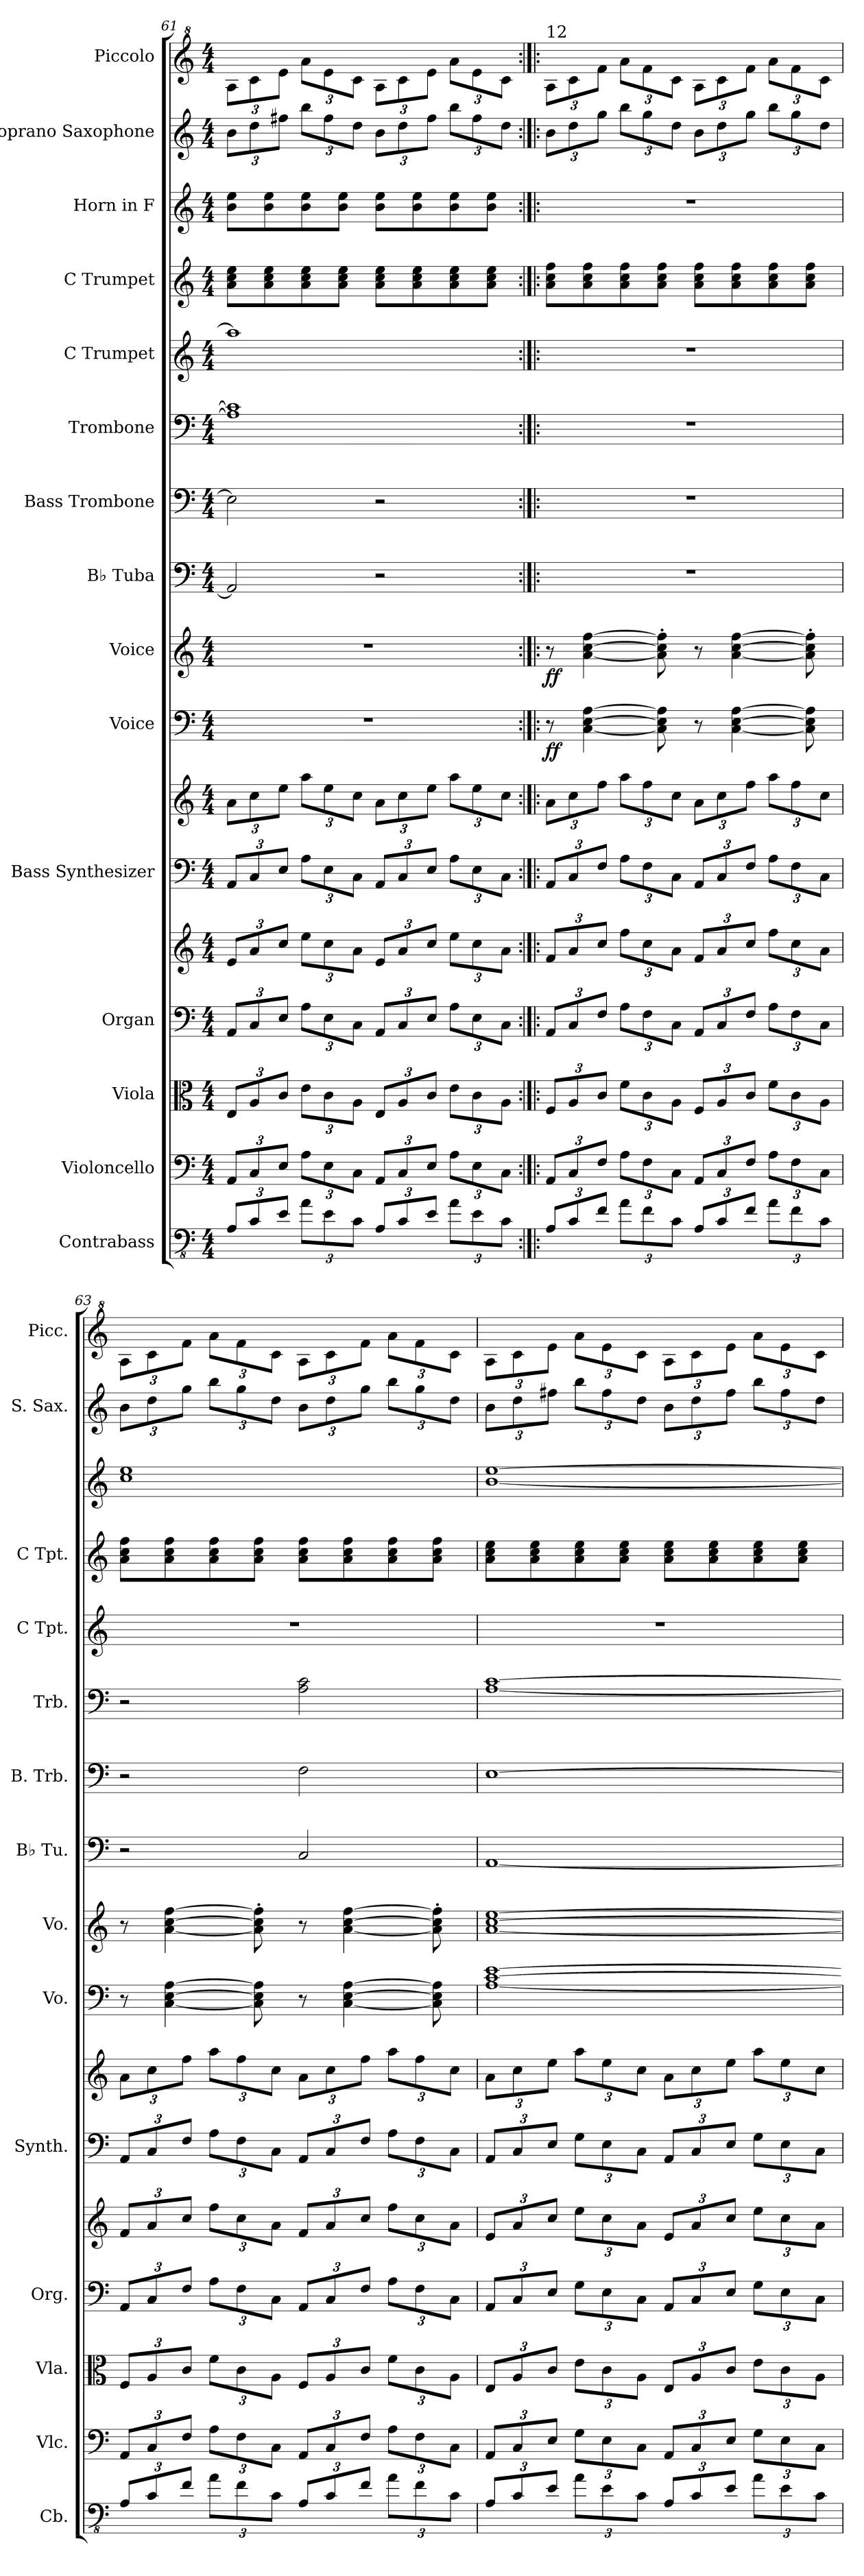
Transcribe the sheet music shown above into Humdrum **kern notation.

**kern	**kern	**kern	**kern	**kern	**kern	**kern	**kern	**dynam	**kern	**dynam	**kern	**kern	**kern	**kern	**kern	**kern	**kern	**kern
*part15	*part14	*part13	*part12	*part12	*part11	*part11	*part10	*part10	*part9	*part9	*part8	*part7	*part6	*part5	*part4	*part3	*part2	*part1
*staff17	*staff16	*staff15	*staff14	*staff13	*staff12	*staff11	*staff10	*staff10	*staff9	*staff9	*staff8	*staff7	*staff6	*staff5	*staff4	*staff3	*staff2	*staff1
*I"Contrabass	*I"Violoncello	*I"Viola	*I"Organ	*	*I"Bass Synthesizer	*	*I"Voice	*	*I"Voice	*	*I"B♭ Tuba	*I"Bass Trombone	*I"Trombone	*I"C Trumpet	*I"C Trumpet	*I"Horn in F	*I"Soprano Saxophone	*I"Piccolo
*I'Cb.	*I'Vlc.	*I'Vla.	*I'Org.	*	*I'Synth.	*	*I'Vo.	*	*I'Vo.	*	*I'B♭ Tu.	*I'B. Trb.	*I'Trb.	*I'C Tpt.	*I'C Tpt.	*	*I'S. Sax.	*I'Picc.
!!LO:PB:g=z
*clefFv4	*clefF4	*clefC3	*clefF4	*clefG2	*clefF4	*clefG2	*clefF4	*	*clefG2	*	*clefF4	*clefF4	*clefF4	*clefG2	*clefG2	*clefG2	*clefG2	*clefG^2
*ITrd7c12	*	*	*	*	*	*	*	*	*	*	*	*	*	*	*	*ITrd4c7	*ITrd1c2	*ITrd-7c-12
*k[]	*k[]	*k[]	*k[]	*k[]	*k[]	*k[]	*k[]	*	*k[]	*	*k[]	*k[]	*k[]	*k[]	*k[]	*k[b-]	*k[b-e-]	*k[]
*M4/4	*M4/4	*M4/4	*M4/4	*M4/4	*M4/4	*M4/4	*M4/4	*	*M4/4	*	*M4/4	*M4/4	*M4/4	*M4/4	*M4/4	*M4/4	*M4/4	*M4/4
*Xbrackettup	*Xbrackettup	*Xbrackettup	*Xbrackettup	*Xbrackettup	*Xbrackettup	*Xbrackettup	*	*	*	*	*	*	*	*	*	*	*Xbrackettup	*Xbrackettup
=61	=61	=61	=61	=61	=61	=61	=61	=61	=61	=61	=61	=61	=61	=61	=61	=61	=61	=61
12AAA/L	12AA/L	12E/L	12AA/L	12e/L	12AA/L	12a\L	1r	.	1r	.	2AA/]	2E\]	1A] 1c]	1aa]	8a\ 8cc\ 8ee\L	8e\ 8a\L	12a\L	12aa\L
12CC/	12C/	12A/	12C/	12a/	12C/	12cc\	.	.	.	.	.	.	.	.	.	.	12cc\	12ccc\
.	.	.	.	.	.	.	.	.	.	.	.	.	.	.	8a\ 8cc\ 8ee\	8e\ 8a\	.	.
12EE/J	12E/J	12c/J	12E/J	12cc/J	12E/J	12ee\J	.	.	.	.	.	.	.	.	.	.	12een\J	12eee\J
12AA\L	12A\L	12e\L	12A\L	12ee\L	12A\L	12aa\L	.	.	.	.	.	.	.	.	8a\ 8cc\ 8ee\	8e\ 8a\	12aa\L	12aaa\L
12EE\	12E\	12c\	12E\	12cc\	12E\	12ee\	.	.	.	.	.	.	.	.	.	.	12ee\	12eee\
.	.	.	.	.	.	.	.	.	.	.	.	.	.	.	8a\ 8cc\ 8ee\J	8e\ 8a\J	.	.
12CC\J	12C\J	12A\J	12C\J	12a\J	12C\J	12cc\J	.	.	.	.	.	.	.	.	.	.	12cc\J	12ccc\J
12AAA/L	12AA/L	12E/L	12AA/L	12e/L	12AA/L	12a\L	.	.	.	.	2r	2r	.	.	8a\ 8cc\ 8ee\L	8e\ 8a\L	12a\L	12aa\L
12CC/	12C/	12A/	12C/	12a/	12C/	12cc\	.	.	.	.	.	.	.	.	.	.	12cc\	12ccc\
.	.	.	.	.	.	.	.	.	.	.	.	.	.	.	8a\ 8cc\ 8ee\	8e\ 8a\	.	.
12EE/J	12E/J	12c/J	12E/J	12cc/J	12E/J	12ee\J	.	.	.	.	.	.	.	.	.	.	12ee\J	12eee\J
12AA\L	12A\L	12e\L	12A\L	12ee\L	12A\L	12aa\L	.	.	.	.	.	.	.	.	8a\ 8cc\ 8ee\	8e\ 8a\	12aa\L	12aaa\L
12EE\	12E\	12c\	12E\	12cc\	12E\	12ee\	.	.	.	.	.	.	.	.	.	.	12ee\	12eee\
.	.	.	.	.	.	.	.	.	.	.	.	.	.	.	8a\ 8cc\ 8ee\J	8e\ 8a\J	.	.
12CC\J	12C\J	12A\J	12C\J	12a\J	12C\J	12cc\J	.	.	.	.	.	.	.	.	.	.	12cc\J	12ccc\J
=62:|!|:	=62:|!|:	=62:|!|:	=62:|!|:	=62:|!|:	=62:|!|:	=62:|!|:	=62:|!|:	=62:|!|:	=62:|!|:	=62:|!|:	=62:|!|:	=62:|!|:	=62:|!|:	=62:|!|:	=62:|!|:	=62:|!|:	=62:|!|:	=62:|!|:
!	!	!	!	!	!	!	!	!	!	!	!	!	!	!	!	!	!	!LO:TX:t=12
!	!	!	!	!	!	!	!	!LO:DY:b	!	!LO:DY:b	!	!	!	!	!	!	!	!
12AAA/L	12AA/L	12F/L	12AA/L	12f/L	12AA/L	12a\L	8r	ff	8r	ff	1r	1r	1r	1r	8a\ 8cc\ 8ff\L	1r	12a\L	12aa\L
12CC/	12C/	12A/	12C/	12a/	12C/	12cc\	.	.	.	.	.	.	.	.	.	.	12cc\	12ccc\
.	.	.	.	.	.	.	[4C\ [4E\ [4A\	.	[4a\ [4cc\ [4ff\	.	.	.	.	.	8a\ 8cc\ 8ff\	.	.	.
12FF/J	12F/J	12c/J	12F/J	12cc/J	12F/J	12ff\J	.	.	.	.	.	.	.	.	.	.	12ff\J	12fff\J
12AA\L	12A\L	12f\L	12A\L	12ff\L	12A\L	12aa\L	.	.	.	.	.	.	.	.	8a\ 8cc\ 8ff\	.	12aa\L	12aaa\L
12FF\	12F\	12c\	12F\	12cc\	12F\	12ff\	.	.	.	.	.	.	.	.	.	.	12ff\	12fff\
.	.	.	.	.	.	.	8C\] 8E\] 8A\]	.	8a\]' 8cc\]' 8ff\]'	.	.	.	.	.	8a\ 8cc\ 8ff\J	.	.	.
12CC\J	12C\J	12A\J	12C\J	12a\J	12C\J	12cc\J	.	.	.	.	.	.	.	.	.	.	12cc\J	12ccc\J
12AAA/L	12AA/L	12F/L	12AA/L	12f/L	12AA/L	12a\L	8r	.	8r	.	.	.	.	.	8a\ 8cc\ 8ff\L	.	12a\L	12aa\L
12CC/	12C/	12A/	12C/	12a/	12C/	12cc\	.	.	.	.	.	.	.	.	.	.	12cc\	12ccc\
.	.	.	.	.	.	.	[4C\ [4E\ [4A\	.	[4a\ [4cc\ [4ff\	.	.	.	.	.	8a\ 8cc\ 8ff\	.	.	.
12FF/J	12F/J	12c/J	12F/J	12cc/J	12F/J	12ff\J	.	.	.	.	.	.	.	.	.	.	12ff\J	12fff\J
12AA\L	12A\L	12f\L	12A\L	12ff\L	12A\L	12aa\L	.	.	.	.	.	.	.	.	8a\ 8cc\ 8ff\	.	12aa\L	12aaa\L
12FF\	12F\	12c\	12F\	12cc\	12F\	12ff\	.	.	.	.	.	.	.	.	.	.	12ff\	12fff\
.	.	.	.	.	.	.	8C\] 8E\] 8A\]	.	8a\]' 8cc\]' 8ff\]'	.	.	.	.	.	8a\ 8cc\ 8ff\J	.	.	.
12CC\J	12C\J	12A\J	12C\J	12a\J	12C\J	12cc\J	.	.	.	.	.	.	.	.	.	.	12cc\J	12ccc\J
!!LO:PB:g=z
=63	=63	=63	=63	=63	=63	=63	=63	=63	=63	=63	=63	=63	=63	=63	=63	=63	=63	=63
12AAA/L	12AA/L	12F/L	12AA/L	12f/L	12AA/L	12a\L	8r	.	8r	.	2r	2r	2r	1r	8a\ 8cc\ 8ff\L	1f 1a	12a\L	12aa\L
12CC/	12C/	12A/	12C/	12a/	12C/	12cc\	.	.	.	.	.	.	.	.	.	.	12cc\	12ccc\
.	.	.	.	.	.	.	[4C\ [4E\ [4A\	.	[4a\ [4cc\ [4ff\	.	.	.	.	.	8a\ 8cc\ 8ff\	.	.	.
12FF/J	12F/J	12c/J	12F/J	12cc/J	12F/J	12ff\J	.	.	.	.	.	.	.	.	.	.	12ff\J	12fff\J
12AA\L	12A\L	12f\L	12A\L	12ff\L	12A\L	12aa\L	.	.	.	.	.	.	.	.	8a\ 8cc\ 8ff\	.	12aa\L	12aaa\L
12FF\	12F\	12c\	12F\	12cc\	12F\	12ff\	.	.	.	.	.	.	.	.	.	.	12ff\	12fff\
.	.	.	.	.	.	.	8C\] 8E\] 8A\]	.	8a\]' 8cc\]' 8ff\]'	.	.	.	.	.	8a\ 8cc\ 8ff\J	.	.	.
12CC\J	12C\J	12A\J	12C\J	12a\J	12C\J	12cc\J	.	.	.	.	.	.	.	.	.	.	12cc\J	12ccc\J
12AAA/L	12AA/L	12F/L	12AA/L	12f/L	12AA/L	12a\L	8r	.	8r	.	2C/	2F\	2A\ 2c\	.	8a\ 8cc\ 8ff\L	.	12a\L	12aa\L
12CC/	12C/	12A/	12C/	12a/	12C/	12cc\	.	.	.	.	.	.	.	.	.	.	12cc\	12ccc\
.	.	.	.	.	.	.	[4C\ [4E\ [4A\	.	[4a\ [4cc\ [4ff\	.	.	.	.	.	8a\ 8cc\ 8ff\	.	.	.
12FF/J	12F/J	12c/J	12F/J	12cc/J	12F/J	12ff\J	.	.	.	.	.	.	.	.	.	.	12ff\J	12fff\J
12AA\L	12A\L	12f\L	12A\L	12ff\L	12A\L	12aa\L	.	.	.	.	.	.	.	.	8a\ 8cc\ 8ff\	.	12aa\L	12aaa\L
12FF\	12F\	12c\	12F\	12cc\	12F\	12ff\	.	.	.	.	.	.	.	.	.	.	12ff\	12fff\
.	.	.	.	.	.	.	8C\] 8E\] 8A\]	.	8a\]' 8cc\]' 8ff\]'	.	.	.	.	.	8a\ 8cc\ 8ff\J	.	.	.
12CC\J	12C\J	12A\J	12C\J	12a\J	12C\J	12cc\J	.	.	.	.	.	.	.	.	.	.	12cc\J	12ccc\J
=64	=64	=64	=64	=64	=64	=64	=64	=64	=64	=64	=64	=64	=64	=64	=64	=64	=64	=64
12AAA/L	12AA/L	12E/L	12AA/L	12e/L	12AA/L	12a\L	[1A [1c [1e	.	[1a [1cc [1ee	.	[1AA	[1E	[1A [1c	1r	8a\ 8cc\ 8ee\L	[1e [1a	12a\L	12aa\L
12CC/	12C/	12A/	12C/	12a/	12C/	12cc\	.	.	.	.	.	.	.	.	.	.	12cc\	12ccc\
.	.	.	.	.	.	.	.	.	.	.	.	.	.	.	8a\ 8cc\ 8ee\	.	.	.
12EE/J	12E/J	12c/J	12E/J	12cc/J	12E/J	12ee\J	.	.	.	.	.	.	.	.	.	.	12een\J	12eee\J
12AA\L	12G\L	12e\L	12G\L	12ee\L	12G\L	12aa\L	.	.	.	.	.	.	.	.	8a\ 8cc\ 8ee\	.	12aa\L	12aaa\L
12EE\	12E\	12c\	12E\	12cc\	12E\	12ee\	.	.	.	.	.	.	.	.	.	.	12ee\	12eee\
.	.	.	.	.	.	.	.	.	.	.	.	.	.	.	8a\ 8cc\ 8ee\J	.	.	.
12CC\J	12C\J	12A\J	12C\J	12a\J	12C\J	12cc\J	.	.	.	.	.	.	.	.	.	.	12cc\J	12ccc\J
12AAA/L	12AA/L	12E/L	12AA/L	12e/L	12AA/L	12a\L	.	.	.	.	.	.	.	.	8a\ 8cc\ 8ee\L	.	12a\L	12aa\L
12CC/	12C/	12A/	12C/	12a/	12C/	12cc\	.	.	.	.	.	.	.	.	.	.	12cc\	12ccc\
.	.	.	.	.	.	.	.	.	.	.	.	.	.	.	8a\ 8cc\ 8ee\	.	.	.
12EE/J	12E/J	12c/J	12E/J	12cc/J	12E/J	12ee\J	.	.	.	.	.	.	.	.	.	.	12ee\J	12eee\J
12AA\L	12G\L	12e\L	12G\L	12ee\L	12G\L	12aa\L	.	.	.	.	.	.	.	.	8a\ 8cc\ 8ee\	.	12aa\L	12aaa\L
12EE\	12E\	12c\	12E\	12cc\	12E\	12ee\	.	.	.	.	.	.	.	.	.	.	12ee\	12eee\
.	.	.	.	.	.	.	.	.	.	.	.	.	.	.	8a\ 8cc\ 8ee\J	.	.	.
12CC\J	12C\J	12A\J	12C\J	12a\J	12C\J	12cc\J	.	.	.	.	.	.	.	.	.	.	12cc\J	12ccc\J
=	=	=	=	=	=	=	=	=	=	=	=	=	=	=	=	=	=	=
*-	*-	*-	*-	*-	*-	*-	*-	*-	*-	*-	*-	*-	*-	*-	*-	*-	*-	*-
